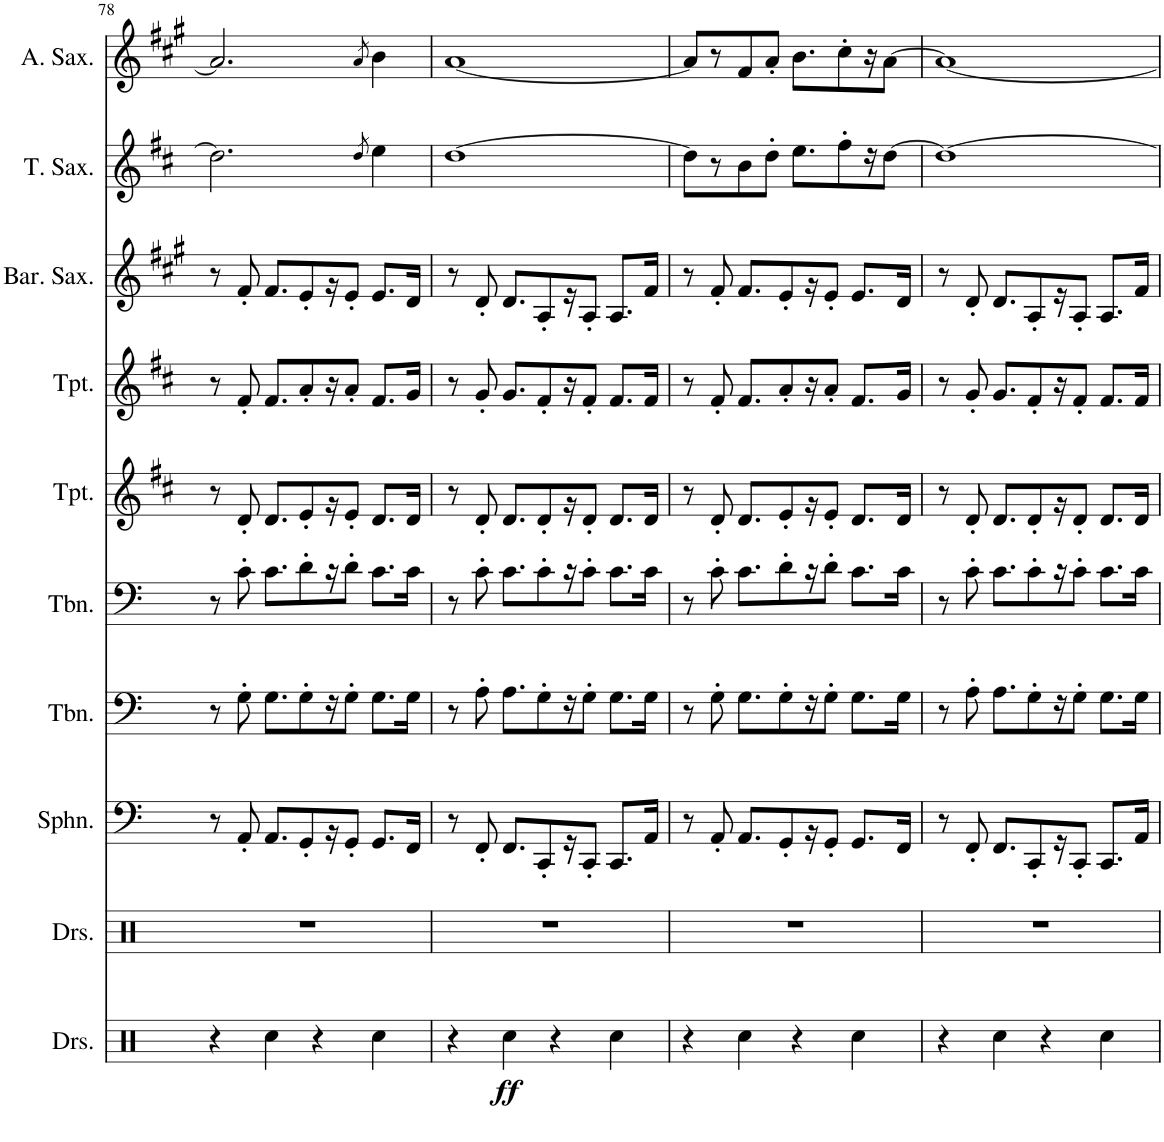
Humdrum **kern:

**kern	**dynam	**kern	**kern	**kern	**kern	**kern	**kern	**kern	**kern	**kern
*part10	*part10	*part9	*part8	*part7	*part6	*part5	*part4	*part3	*part2	*part1
*staff10	*staff10	*staff9	*staff8	*staff7	*staff6	*staff5	*staff4	*staff3	*staff2	*staff1
*I"Drumset	*	*I"Drumset	*I"Sousaphone	*I"Trombone	*I"Trombone	*I"Trumpet	*I"Trumpet	*I"Baritone Saxophone	*I"Tenor Saxophone	*I"Alto Saxophone
*I'Drs.	*	*I'Drs.	*I'Sphn.	*I'Tbn.	*I'Tbn.	*I'Tpt.	*I'Tpt.	*I'Bar. Sax.	*I'T. Sax.	*I'A. Sax.
!!LO:PB:g=z
*clefX	*	*clefX	*clefF4	*clefF4	*clefF4	*clefG2	*clefG2	*clefG2	*clefG2	*clefG2
*	*	*	*	*	*	*Trd1c2	*Trd1c2	*Trd12c21	*Trd8c14	*Trd5c9
*k[]	*	*k[]	*k[]	*k[]	*k[]	*k[f#c#]	*k[f#c#]	*k[f#c#g#]	*k[f#c#]	*k[f#c#g#]
*M4/4	*	*M4/4	*M4/4	*M4/4	*M4/4	*M4/4	*M4/4	*M4/4	*M4/4	*M4/4
=78	=78	=78	=78	=78	=78	=78	=78	=78	=78	=78
4r	.	1r	8r	8r	8r	8r	8r	8r	2.dd\]	2.a/]
.	.	.	8AA'/	8G'\	8c'\	8d'/	8f#'/	8f#'/	.	.
4Rcc\	.	.	8.AA/L	8.G\L	8.c\L	8.d/L	8.f#/L	8.f#/L	.	.
.	.	.	8GG'/	8G'\	8d'\	8e'/	8a'/	8e'/	.	.
4r	.	.	.	.	.	.	.	.	.	.
.	.	.	16r	16r	16r	16r	16r	16r	.	.
.	.	.	8GG'/J	8G'\J	8d'\J	8e'/J	8a'/J	8e'/J	.	.
.	.	.	.	.	.	.	.	.	8qdd/	8qa/
4Rcc\	.	.	8.GG/L	8.G\L	8.c\L	8.d/L	8.f#/L	8.e/L	4ee\	4b\
.	.	.	16FF/Jk	16G\Jk	16c\Jk	16d/Jk	16g/Jk	16d/Jk	.	.
=79	=79	=79	=79	=79	=79	=79	=79	=79	=79	=79
4r	.	1r	8r	8r	8r	8r	8r	8r	[1dd	[1a
.	.	.	8FF'/	8A'\	8c'\	8d'/	8g'/	8d'/	.	.
!	!LO:DY:b	!	!	!	!	!	!	!	!	!
4Rcc\	ff	.	8.FF/L	8.A\L	8.c\L	8.d/L	8.g/L	8.d/L	.	.
.	.	.	8CC'/	8G'\	8c'\	8d'/	8f#'/	8A'/	.	.
4r	.	.	.	.	.	.	.	.	.	.
.	.	.	16r	16r	16r	16r	16r	16r	.	.
.	.	.	8CC'/J	8G'\J	8c'\J	8d'/J	8f#'/J	8A'/J	.	.
4Rcc\	.	.	8.CC/L	8.G\L	8.c\L	8.d/L	8.f#/L	8.A/L	.	.
.	.	.	16AA/Jk	16G\Jk	16c\Jk	16d/Jk	16f#/Jk	16f#/Jk	.	.
=80	=80	=80	=80	=80	=80	=80	=80	=80	=80	=80
4r	.	1r	8r	8r	8r	8r	8r	8r	8dd\L]	8a/L]
.	.	.	8AA'/	8G'\	8c'\	8d'/	8f#'/	8f#'/	8r	8r
4Rcc\	.	.	8.AA/L	8.G\L	8.c\L	8.d/L	8.f#/L	8.f#/L	8b\	8f#/
.	.	.	.	.	.	.	.	.	8dd'\J	8a'/J
.	.	.	8GG'/	8G'\	8d'\	8e'/	8a'/	8e'/	.	.
4r	.	.	.	.	.	.	.	.	8.ee\L	8.b\L
.	.	.	16r	16r	16r	16r	16r	16r	.	.
.	.	.	8GG'/J	8G'\J	8d'\J	8e'/J	8a'/J	8e'/J	.	.
.	.	.	.	.	.	.	.	.	8ff#'\	8cc#'\
4Rcc\	.	.	8.GG/L	8.G\L	8.c\L	8.d/L	8.f#/L	8.e/L	.	.
.	.	.	.	.	.	.	.	.	16r	16r
.	.	.	.	.	.	.	.	.	[8dd\J	[8a\J
.	.	.	16FF/Jk	16G\Jk	16c\Jk	16d/Jk	16g/Jk	16d/Jk	.	.
=81	=81	=81	=81	=81	=81	=81	=81	=81	=81	=81
4r	.	1r	8r	8r	8r	8r	8r	8r	1dd_	1a_
.	.	.	8FF'/	8A'\	8c'\	8d'/	8g'/	8d'/	.	.
4Rcc\	.	.	8.FF/L	8.A\L	8.c\L	8.d/L	8.g/L	8.d/L	.	.
.	.	.	8CC'/	8G'\	8c'\	8d'/	8f#'/	8A'/	.	.
4r	.	.	.	.	.	.	.	.	.	.
.	.	.	16r	16r	16r	16r	16r	16r	.	.
.	.	.	8CC'/J	8G'\J	8c'\J	8d'/J	8f#'/J	8A'/J	.	.
4Rcc\	.	.	8.CC/L	8.G\L	8.c\L	8.d/L	8.f#/L	8.A/L	.	.
.	.	.	16AA/Jk	16G\Jk	16c\Jk	16d/Jk	16f#/Jk	16f#/Jk	.	.
=	=	=	=	=	=	=	=	=	=	=
*-	*-	*-	*-	*-	*-	*-	*-	*-	*-	*-
